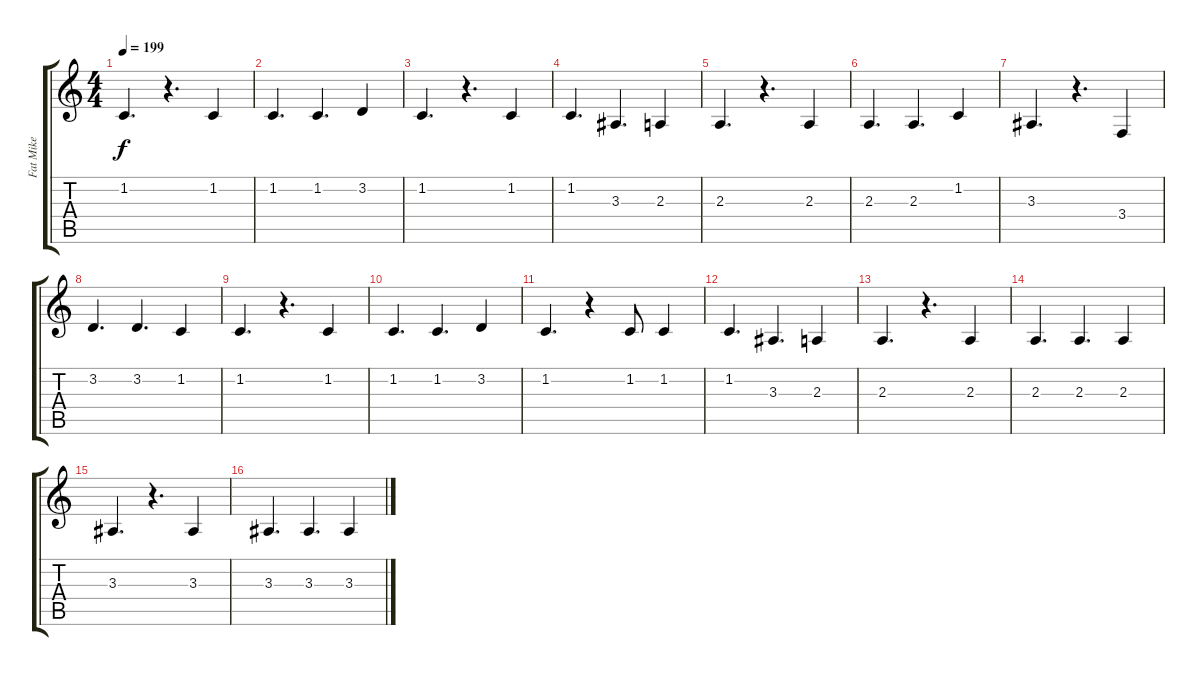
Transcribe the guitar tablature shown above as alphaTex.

\track ("Fat Mike" "Fat Mike") {instrument bassoon}
\staff {score tabs}
\tuning (E4 B3 G3 D3 A2 E2) {hide}
\ts (4 4)
\tempo 199
\clef g2
\ks c
1.2.4{d dy f} r.4{d} 1.2.4 |
1.2.4{d} 1.2.4{d} 3.2.4 |
1.2.4{d} r.4{d} 1.2.4 |
1.2.4{d} 3.3.4{d} 2.3.4 |
2.3.4{d} r.4{d} 2.3.4 |
2.3.4{d} 2.3.4{d} 1.2.4 |
3.3.4{d} r.4{d} 3.4.4 |
3.2.4{d} 3.2.4{d} 1.2.4 |
1.2.4{d} r.4{d} 1.2.4 |
1.2.4{d} 1.2.4{d} 3.2.4 |
1.2.4{d} r.4 1.2.8 1.2.4 |
1.2.4{d} 3.3.4{d} 2.3.4 |
2.3.4{d} r.4{d} 2.3.4 |
2.3.4{d} 2.3.4{d} 2.3.4 |
3.3.4{d} r.4{d} 3.3.4 |
3.3.4{d} 3.3.4{d} 3.3.4
